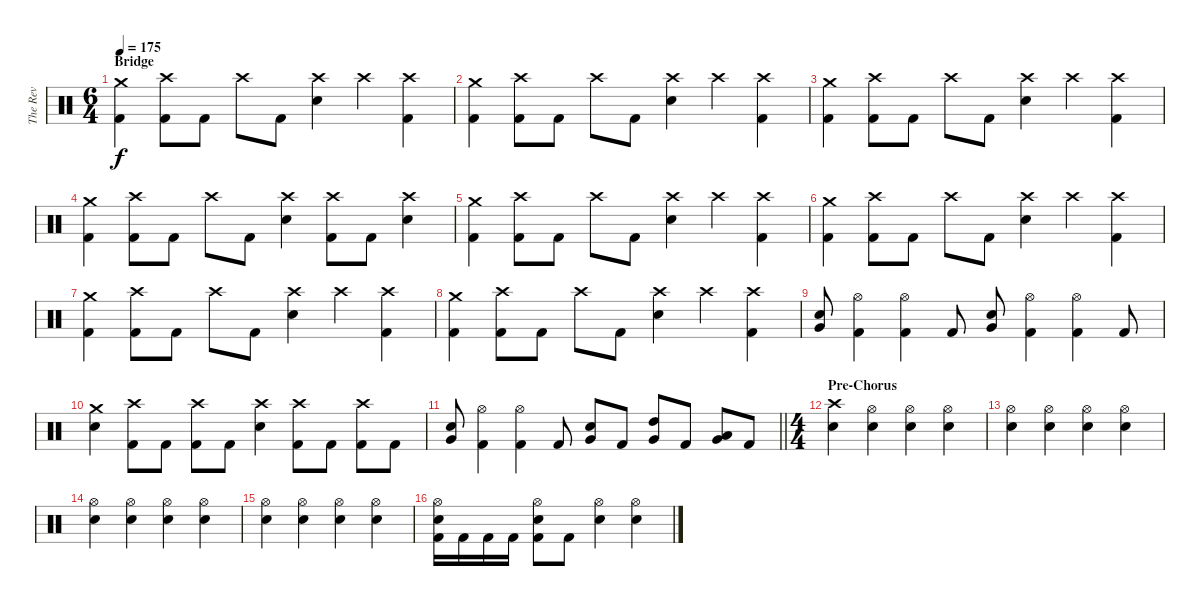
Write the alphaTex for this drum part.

\track ("The Rev" "The Rev") {instrument percussion}
\staff {score}
\articulation defaults
\ts (6 4)
\section ("" "Bridge")
\tempo 175
\clef neutral
\ks c
("Crash medium (hit)" "Kick (hit) 2").4{dy f} ("Crash high (hit)" "Kick (hit) 2").8 "Kick (hit) 2".8 "Crash high (hit)".8 "Kick (hit) 2".8 ("Crash high (hit)" "Snare (hit) 2").4 "Crash high (hit)".4 ("Crash high (hit)" "Kick (hit) 2").4 |
("Crash medium (hit)" "Kick (hit) 2").4 ("Crash high (hit)" "Kick (hit) 2").8 "Kick (hit) 2".8 "Crash high (hit)".8 "Kick (hit) 2".8 ("Crash high (hit)" "Snare (hit) 2").4 "Crash high (hit)".4 ("Crash high (hit)" "Kick (hit) 2").4 |
("Crash medium (hit)" "Kick (hit) 2").4 ("Crash high (hit)" "Kick (hit) 2").8 "Kick (hit) 2".8 "Crash high (hit)".8 "Kick (hit) 2".8 ("Crash high (hit)" "Snare (hit) 2").4 "Crash high (hit)".4 ("Crash high (hit)" "Kick (hit) 2").4 |
("Crash medium (hit)" "Kick (hit) 2").4 ("Crash high (hit)" "Kick (hit) 2").8 "Kick (hit) 2".8 "Crash high (hit)".8 "Kick (hit) 2".8 ("Crash high (hit)" "Snare (hit) 2").4 ("Crash high (hit)" "Kick (hit) 2").8 "Kick (hit) 2".8 ("Crash high (hit)" "Snare (hit) 2").4 |
("Crash medium (hit)" "Kick (hit) 2").4 ("Crash high (hit)" "Kick (hit) 2").8 "Kick (hit) 2".8 "Crash high (hit)".8 "Kick (hit) 2".8 ("Crash high (hit)" "Snare (hit) 2").4 "Crash high (hit)".4 ("Crash high (hit)" "Kick (hit) 2").4 |
("Crash medium (hit)" "Kick (hit) 2").4 ("Crash high (hit)" "Kick (hit) 2").8 "Kick (hit) 2".8 "Crash high (hit)".8 "Kick (hit) 2".8 ("Crash high (hit)" "Snare (hit) 2").4 "Crash high (hit)".4 ("Crash high (hit)" "Kick (hit) 2").4 |
("Crash medium (hit)" "Kick (hit) 2").4 ("Crash high (hit)" "Kick (hit) 2").8 "Kick (hit) 2".8 "Crash high (hit)".8 "Kick (hit) 2".8 ("Crash high (hit)" "Snare (hit) 2").4 "Crash high (hit)".4 ("Crash high (hit)" "Kick (hit) 2").4 |
("Crash medium (hit)" "Kick (hit) 2").4 ("Crash high (hit)" "Kick (hit) 2").8 "Kick (hit) 2".8 "Crash high (hit)".8 "Kick (hit) 2".8 ("Crash high (hit)" "Snare (hit) 2").4 "Crash high (hit)".4 ("Crash high (hit)" "Kick (hit) 2").4 |
("Snare (hit) 2" "Very Low Tom (hit)").8 ("Hi-Hat (open)" "Kick (hit) 2").4 ("Hi-Hat (open)" "Kick (hit) 2").4 "Kick (hit) 2".8 ("Snare (hit) 2" "Very Low Tom (hit)").8 ("Hi-Hat (open)" "Kick (hit) 2").4 ("Hi-Hat (open)" "Kick (hit) 2").4 "Kick (hit) 2".8 |
("Crash medium (hit)" "Snare (hit) 2").4 ("Crash high (hit)" "Kick (hit) 2").8 "Kick (hit) 2".8 ("Crash high (hit)" "Kick (hit) 2").8 "Kick (hit) 2".8 ("Crash high (hit)" "Snare (hit) 2").4 ("Crash high (hit)" "Kick (hit) 2").8 "Kick (hit) 2".8 ("Crash high (hit)" "Kick (hit) 2").8 "Kick (hit) 2".8 |
\barLineRight lightlight
("Snare (hit) 2" "Very Low Tom (hit)").8 ("Hi-Hat (open)" "Kick (hit) 2").4 ("Hi-Hat (open)" "Kick (hit) 2").4 "Kick (hit) 2".8 ("Snare (hit) 2" "Very Low Tom (hit)").8 "Kick (hit) 2".8 ("High Tom (hit)" "Very Low Tom (hit)").8 "Kick (hit) 2".8 ("Low Tom (hit)" "Very Low Tom (hit)").8 "Kick (hit) 2".8 |
\ts (4 4)
\section ("" "Pre-Chorus")
("Crash high (hit)" "Snare (hit) 2").4 ("Hi-Hat (open)" "Snare (hit) 2").4 ("Hi-Hat (open)" "Snare (hit) 2").4 ("Hi-Hat (open)" "Snare (hit) 2").4 |
("Hi-Hat (open)" "Snare (hit) 2").4 ("Hi-Hat (open)" "Snare (hit) 2").4 ("Hi-Hat (open)" "Snare (hit) 2").4 ("Hi-Hat (open)" "Snare (hit) 2").4 |
("Hi-Hat (open)" "Snare (hit) 2").4 ("Hi-Hat (open)" "Snare (hit) 2").4 ("Hi-Hat (open)" "Snare (hit) 2").4 ("Hi-Hat (open)" "Snare (hit) 2").4 |
("Hi-Hat (open)" "Snare (hit) 2").4 ("Hi-Hat (open)" "Snare (hit) 2").4 ("Hi-Hat (open)" "Snare (hit) 2").4 ("Hi-Hat (open)" "Snare (hit) 2").4 |
("Hi-Hat (open)" "Snare (hit) 2" "Kick (hit) 2").16 "Kick (hit) 2".16 "Kick (hit) 2".16 "Kick (hit) 2".16 ("Hi-Hat (open)" "Snare (hit) 2" "Kick (hit) 2").8 "Kick (hit) 2".8 ("Hi-Hat (open)" "Snare (hit) 2").4 ("Hi-Hat (open)" "Snare (hit) 2").4
